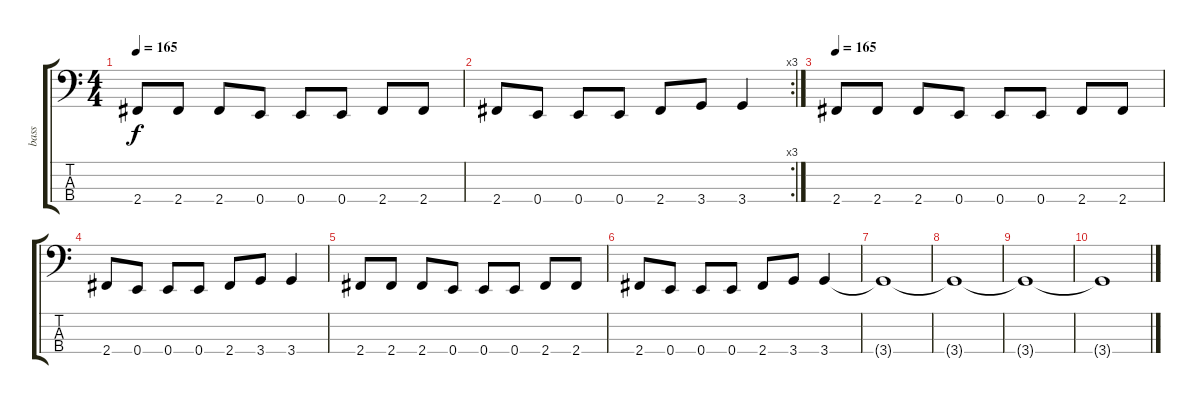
\track ("bass" "bass") {instrument electricbassfinger}
\staff {score tabs}
\tuning (G2 D2 A1 E1) {hide}
\ts (4 4)
\tempo 165
\clef f4
\ks c
2.4.8{dy f} 2.4.8 2.4.8 0.4.8 0.4.8 0.4.8 2.4.8 2.4.8 |
\rc 3
2.4.8 0.4.8 0.4.8 0.4.8 2.4.8 3.4.8 3.4.4 |
\tempo 165
2.4.8 2.4.8 2.4.8 0.4.8 0.4.8 0.4.8 2.4.8 2.4.8 |
2.4.8 0.4.8 0.4.8 0.4.8 2.4.8 3.4.8 3.4.4 |
2.4.8 2.4.8 2.4.8 0.4.8 0.4.8 0.4.8 2.4.8 2.4.8 |
2.4.8 0.4.8 0.4.8 0.4.8 2.4.8 3.4.8 3.4.4 |
3.4{t}.1 |
3.4{t}.1 |
3.4{t}.1 |
3.4{t}.1
